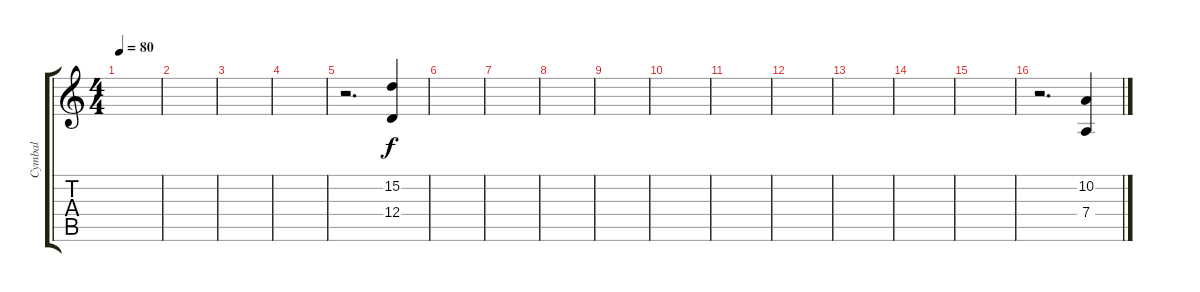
\track ("Cymbal" "Cymbal") {instrument reversecymbal}
\staff {score tabs}
\tuning (E4 B3 G3 D3 A2 E2) {hide}
\ts (4 4)
\tempo 80
\clef g2
\ks c
|
|
|
|
r.2{d} (15.2 12.4).4 |
|
|
|
|
|
|
|
|
|
|
r.2{d} (10.2 7.4).4
